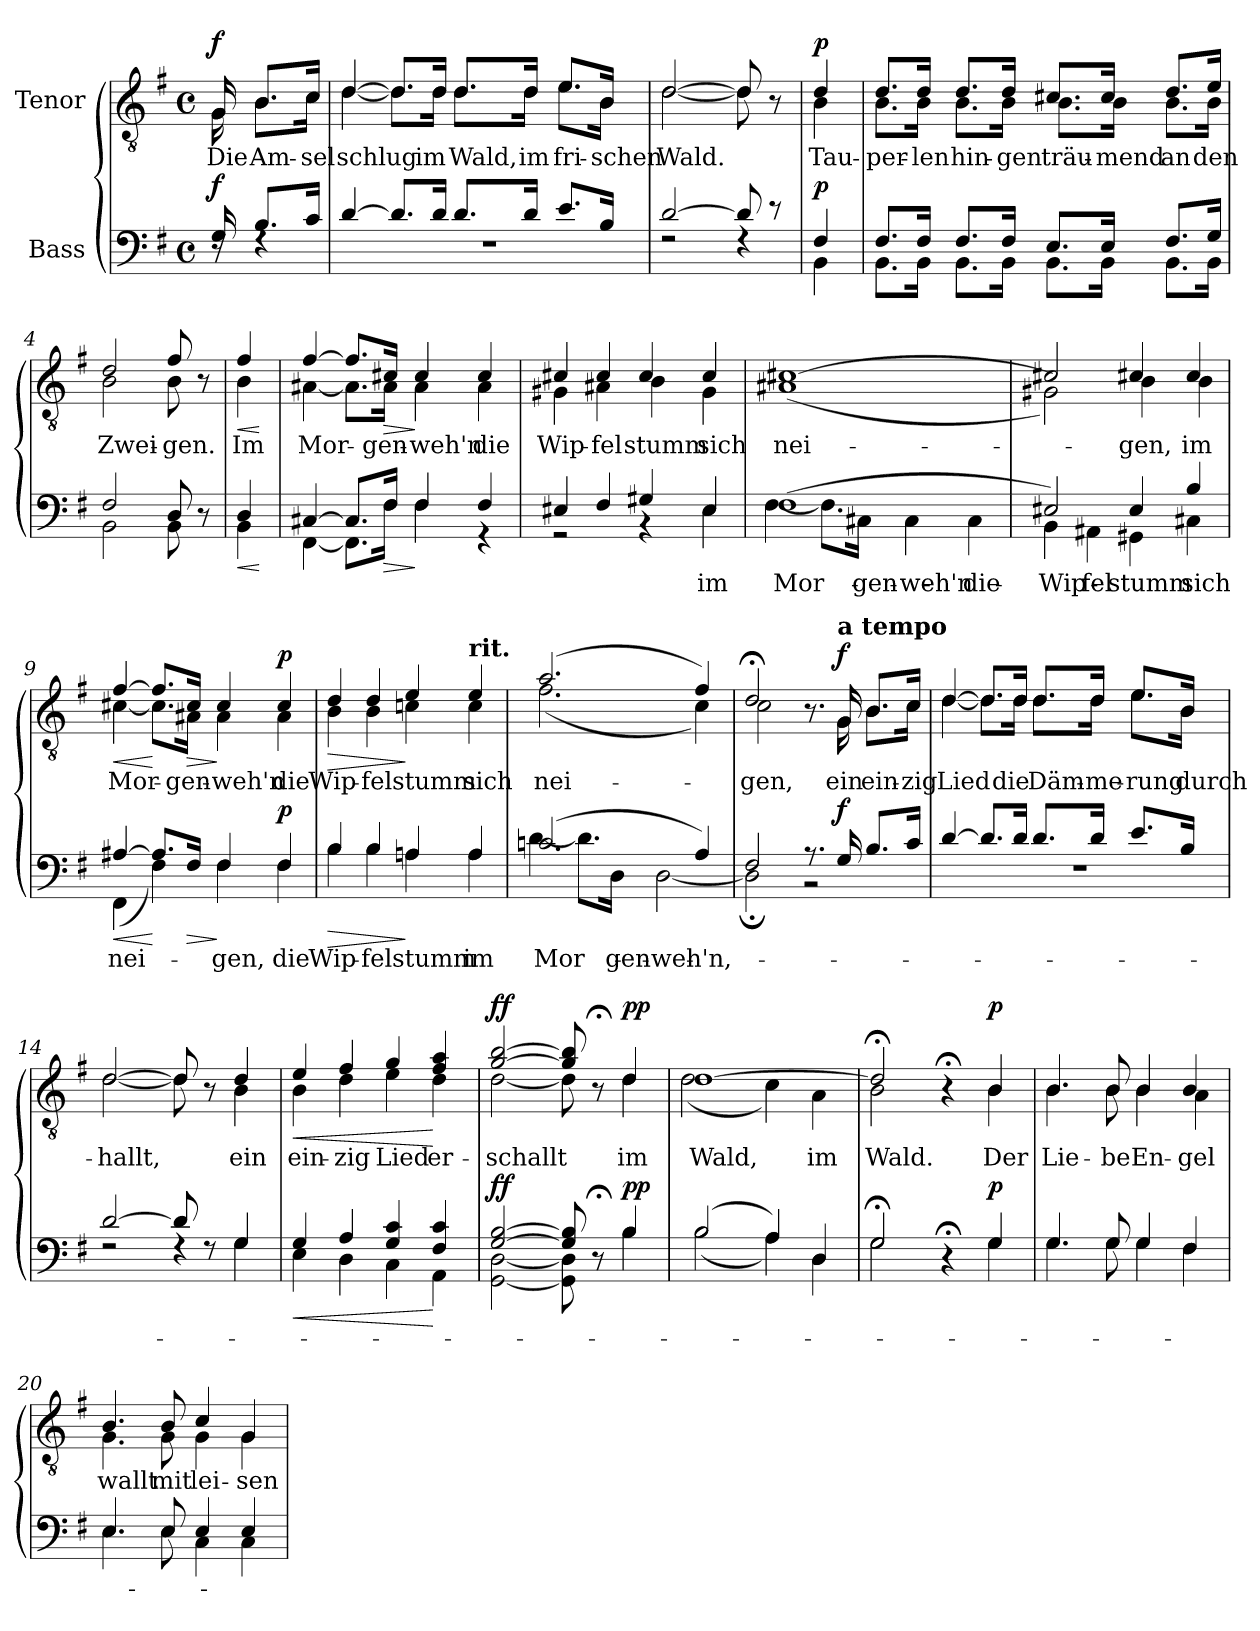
**kern	**text	**dynam	**kern	**text	**dynam
*part2	*part2	*part2	*part1	*part1	*part1
*staff2	*staff2	*staff2	*staff1	*staff1	*staff1
*I"Bass	*	*	*I"Tenor	*	*
*clefF4	*	*	*clefGv2	*	*
*k[f#]	*	*	*k[f#]	*	*
*M4/4	*	*	*M4/4	*	*
*met(c)	*	*	*met(c)	*	*
=	=	=	=	=	=
*^	*	*	*	*	*
!	!	!	!	!LO:TX:a:B:t=Frisch, aber nicht sehr rasch	!	!
!	!	!	!LO:DY:a	!	!LO:LY:b	!LO:DY:a
*	*	*	*	*^	*	*
16G/	16rF	.	f	16G/	16G\	Die	f
!	!	!	!	!	!	!LO:LY:b	!
8.B/L	4rF	.	.	8.B/L	8.B\L	Am-	.
!	!	!	!	!	!	!LO:LY:b	!
16c/Jk	.	.	.	16c/Jk	16c\Jk	-sel	.
=1	=1	=1	=1	=1	=1	=1	=1
!	!	!	!	!	!	!LO:LY:b	!
[4d/	1rF	.	.	[4d/	[4d\	schlug	.
8.d/L]	.	.	.	8.d/L]	8.d\L]	.	.
!	!	!	!	!	!	!LO:LY:b	!
16d/Jk	.	.	.	16d/Jk	16d\Jk	im	.
!	!	!	!	!	!	!LO:LY:b	!
8.d/L	.	.	.	8.d/L	8.d\L	Wald,	.
!	!	!	!	!	!	!LO:LY:b	!
16d/Jk	.	.	.	16d/Jk	16d\Jk	im	.
!	!	!	!	!	!	!LO:LY:b	!
8.e/L	.	.	.	8.e/L	8.e\L	fri-	.
!	!	!	!	!	!	!LO:LY:b	!
16B/Jk	.	.	.	16B/Jk	16B\Jk	-schen	.
=2	=2	=2	=2	=2	=2	=2	=2
!	!	!	!	!	!	!LO:LY:b	!
[2d/	2rF	.	.	[2d/	[2d\	Wald.	.
8d/]	4rF	.	.	8d/]	8d\]	.	.
8r	.	.	.	8r	8ryy	.	.
!!LO:LB:g=z	!!
=2X1	=2X1	=2X1	=2X1	=2X1	=2X1	=2X1	=2X1
!	!	!	!LO:DY:a	!	!	!LO:LY:b	!LO:DY:a
4F#/	4BB\	.	p	4d/	4B\	Tau-	p
=3	=3	=3	=3	=3	=3	=3	=3
!	!	!	!	!	!	!LO:LY:b	!
8.F#/L	8.BB\L	.	.	8.d/L	8.B\L	-per-	.
!	!	!	!	!	!	!LO:LY:b	!
16F#/Jk	16BB\Jk	.	.	16d/Jk	16B\Jk	-len	.
!	!	!	!	!	!	!LO:LY:b	!
8.F#/L	8.BB\L	.	.	8.d/L	8.B\L	hin-	.
!	!	!	!	!	!	!LO:LY:b	!
16F#/Jk	16BB\Jk	.	.	16d/Jk	16B\Jk	-gen	.
!	!	!	!	!	!	!LO:LY:b	!
8.E/L	8.BB\L	.	.	8.c#X/L	8.B\L	träu-	.
!	!	!	!	!	!	!LO:LY:b	!
16E/Jk	16BB\Jk	.	.	16c#/Jk	16B\Jk	-mend	.
!	!	!	!	!	!	!LO:LY:b	!
8.F#/L	8.BB\L	.	.	8.d/L	8.B\L	an	.
!	!	!	!	!	!	!LO:LY:b	!
16G/Jk	16BB\Jk	.	.	16e/Jk	16B\Jk	den	.
=4	=4	=4	=4	=4	=4	=4	=4
!	!	!	!	!	!	!LO:LY:b	!
2F#/	2BB\	.	.	2d/	2B\	Zwei-	.
!	!	!	!	!	!	!LO:LY:b	!
8D/	8BB\	.	.	8f#/	8B\	-gen.	.
8r	8ryy	.	.	8r	8ryy	.	.
!!LO:LB:g=z	!!
=4X2	=4X2	=4X2	=4X2	=4X2	=4X2	=4X2	=4X2
!	!	!	!LO:HP:b	!	!	!LO:LY:b	!LO:HP:b
4D/	4BB\	.	<	4f#/	4B\	Im	<
*v	*v	*	*	*	*	*	*
*	*	*	*v	*v	*	*
.	.	[	.	.	[
=5	=5	=5	=5	=5	=5
*^	*	*	*	*	*
!	!	!	!	!	!LO:LY:b	!
*	*	*	*	*^	*	*
[4C#X/	[4FF#\	.	.	[4f#/	[4A#X\	Mor-	.
8.C#/L]	8.FF#\L]	.	.	8.f#/L]	8.A#\L]	.	.
!	!	!	!LO:HP:b	!	!	!LO:LY:b	!LO:HP:b
16F#/Jk	16F#\Jk	.	>	16c#X/Jk	16A#\Jk	-gen-	>
!	!	!	!	!	!	!LO:LY:b	!
4F#/	4F#\	.	]	4c#/	4A#\	-weh'n	]
!	!	!	!	!	!	!LO:LY:b	!
4F#/	4r	.	.	4c#/	4A#\	die	.
=6	=6	=6	=6	=6	=6	=6	=6
!	!	!	!	!	!	!LO:LY:b	!
4E#X/	2r	.	.	4c#X/	4G#X\	Wip-	.
!	!	!	!	!	!	!LO:LY:b	!
4F#/	.	.	.	4c#/	4A#X\	-fel	.
!	!	!	!	!	!	!LO:LY:b	!
4G#X/	4r	.	.	4c#/	4B\	stumm	.
!	!	!LO:LY:b	!	!	!	!LO:LY:b	!
4E#/	4E#\	im	.	4c#/	4G#\	sich	.
=7	=7	=7	=7	=7	=7	=7	=7
!	!	!LO:LY:b	!	!	!	!LO:LY:b	!
(1F#	[4F#\	Mor-	.	[1c#X	(1A#X	nei-	.
.	8.F#\L]	.	.	.	.	.	.
!	!	!LO:LY:b	!	!	!	!	!
.	16C#X\Jk	-gen-	.	.	.	.	.
!	!	!LO:LY:b	!	!	!	!	!
.	4C#\	-weh'n	.	.	.	.	.
!	!	!LO:LY:b	!	!	!	!	!
.	4C#\	die	.	.	.	.	.
!!LO:LB:g=z	!!
=8	=8	=8	=8	=8	=8	=8	=8
!	!	!LO:LY:b	!	!	!	!	!
2E#X/)	4BB\	Wip-	.	2c#X/]	2G#X\)	.	.
!	!	!LO:LY:b	!	!	!	!	!
.	4AA#X\	-fel	.	.	.	.	.
!	!	!LO:LY:b	!	!	!	!LO:LY:b	!
4E#/	4GG#X\	stumm	.	4c#X/	4B\	-gen,	.
!	!	!LO:LY:b	!	!	!	!LO:LY:b	!
4B/	4C#X\	sich	.	4c#/	4B\	im	.
=9	=9	=9	=9	=9	=9	=9	=9
!	!	!LO:LY:b	!LO:HP:b	!	!	!LO:LY:b	!LO:HP:b
[4A#X/	(4FF#\	nei-	<	[4f#/	[4c#X\	Mor-	<
8.A#/L]	4F#\)	.	[	8.f#/L]	8.c#\L]	.	[
!	!	!	!LO:HP:b	!	!	!LO:LY:b	!LO:HP:b
16F#/Jk	.	.	>	16c#/Jk	16A#X\Jk	-gen-	>
!	!	!LO:LY:b	!	!	!	!LO:LY:b	!
4F#/	4F#\	-gen,	]	4c#/	4A#\	-weh'n	]
!	!	!LO:LY:b	!LO:DY:a	!	!	!LO:LY:b	!LO:DY:a
4F#/	4F#\	die	p	4c#/	4A#\	die	p
=10	=10	=10	=10	=10	=10	=10	=10
!	!	!LO:LY:b	!LO:HP:b	!	!	!LO:LY:b	!LO:HP:b
4B/	4B\	Wip-	>	4d/	4B\	Wip-	>
!	!	!LO:LY:b	!	!	!	!LO:LY:b	!
4B/	4B\	-fel	.	4d/	4B\	-fel	.
!	!	!LO:LY:b	!	!	!	!LO:LY:b	!
4An/	4A\	stumm	]	4e/	4cn\	stumm	]
!	!	!	!	!LO:TX:a:B:t=rit.	!	!	!
!	!	!LO:LY:b	!	!	!	!LO:LY:b	!
4A/	4A\	im	.	4e/	4c\	sich	.
!!LO:PB:g=z	!!
=11	=11	=11	=11	=11	=11	=11	=11
!	!	!LO:LY:b	!	!	!	!LO:LY:b	!
(2.cn/	[4d\	Mor-	.	(2.a/	(2.f#\	nei-	.
.	8.d\L]	.	.	.	.	.	.
!	!	!LO:LY:b	!	!	!	!	!
.	16D\Jk	-gen-	.	.	.	.	.
!	!	!LO:LY:b	!	!	!	!	!
.	[2D\	-weh'n,	.	.	.	.	.
4A/)	.	.	.	4f#/)	4c\)	.	.
=12	=12	=12	=12	=12	=12	=12	=12
!	!	!	!	!	!	!LO:LY:b	!
2F#/	2D;\]	.	.	2d;</	2c\	-gen,	.
8.r	2r	.	.	8.r	8.ryy	.	.
!	!	!	!	!LO:TX:a:B:t=a tempo	!	!	!
!	!	!	!LO:DY:a	!	!	!LO:LY:b	!LO:DY:a
16G/	.	.	f	16G/	16G\	ein	f
!	!	!	!	!	!	!LO:LY:b	!
8.B/L	.	.	.	8.B/L	8.B\L	ein-	.
!	!	!	!	!	!	!LO:LY:b	!
16c/Jk	.	.	.	16c/Jk	16c\Jk	-zig	.
=13	=13	=13	=13	=13	=13	=13	=13
!	!	!	!	!	!	!LO:LY:b	!
[4d/	1rF	.	.	[4d/	[4d\	Lied	.
8.d/L]	.	.	.	8.d/L]	8.d\L]	.	.
!	!	!	!	!	!	!LO:LY:b	!
16d/Jk	.	.	.	16d/Jk	16d\Jk	die	.
!	!	!	!	!	!	!LO:LY:b	!
8.d/L	.	.	.	8.d/L	8.d\L	Däm-	.
!	!	!	!	!	!	!LO:LY:b	!
16d/Jk	.	.	.	16d/Jk	16d\Jk	-me-	.
!	!	!	!	!	!	!LO:LY:b	!
8.e/L	.	.	.	8.e/L	8.e\L	-rung	.
!	!	!	!	!	!	!LO:LY:b	!
16B/Jk	.	.	.	16B/Jk	16B\Jk	durch-	.
!!LO:LB:g=z	!!
=14	=14	=14	=14	=14	=14	=14	=14
!	!	!	!	!	!	!LO:LY:b	!
[2d/	2rF	.	.	[2d/	[2d\	-hallt,	.
8d/]	4rF	.	.	8d/]	8d\]	.	.
8rF	.	.	.	8r	8ryy	.	.
!	!	!	!	!	!	!LO:LY:b	!
4G/	4G\	.	.	4d/	4B\	ein	.
=15	=15	=15	=15	=15	=15	=15	=15
!	!	!	!LO:HP:b	!	!	!LO:LY:b	!LO:HP:b
4G/	4E\	.	<	4e/	4B\	ein-	<
!	!	!	!	!	!	!LO:LY:b	!
4A/	4D\	.	.	4f#/	4d\	-zig	.
!	!	!	!	!	!	!LO:LY:b	!
4G/ 4c/	4C\	.	.	4g/	4e\	Lied	.
!	!	!	!	!	!	!LO:LY:b	!
4F#/ 4c/	4AA\	.	[	4f#/ 4a/	4d\	er-	[
=16	=16	=16	=16	=16	=16	=16	=16
!	!	!	!LO:DY:a	!	!	!LO:LY:b	!LO:DY:a
[2G/ [2B/	[2GG\ [2D\	.	ff	[2g/ [2b/	[2d\	-schallt	ff
8G/] 8B/]	8GG\] 8D\]	.	.	8g/] 8b/]	8d\]	.	.
8r;	8ryy	.	.	8r;<	8ryy	.	.
!	!	!	!	!	!	!LO:LY:b	!
!	!	!	!LO:DY:a	!	!	!LO:LY:b	!LO:DY:a
4B/	4B\	.	pp	4d/	4d\	im	pp
=17	=17	=17	=17	=17	=17	=17	=17
!	!	!	!	!	!	!LO:LY:b	!
!	!	!	!	!	!	!LO:LY:b	!
(2B/	(2B\	.	.	[1d	(2d\	Wald,	.
4A/)	4A\)	.	.	.	4c\)	.	.
!	!	!	!	!	!	!LO:LY:b	!
4D/	4D\	.	.	.	4A\	im	.
=18	=18	=18	=18	=18	=18	=18	=18
!	!	!	!	!	!	!LO:LY:b	!
2G;/	2G\	.	.	2d;</]	2B\	Wald.	.
4r;	4ryy	.	.	4r;<	4ryy	.	.
!	!	!	!LO:DY:a	!	!	!LO:LY:b	!LO:DY:a
4G/	4G\	.	p	4B/	4B\	Der	p
!!LO:LB:g=z	!!
=19	=19	=19	=19	=19	=19	=19	=19
!	!	!	!	!	!	!LO:LY:b	!
4.G/	4.G\	.	.	4.B/	4.B\	Lie-	.
!	!	!	!	!	!	!LO:LY:b	!
8G/	8G\	.	.	8B/	8B\	-be	.
!	!	!	!	!	!	!LO:LY:b	!
4G/	4G\	.	.	4B/	4B\	En-	.
!	!	!	!	!	!	!LO:LY:b	!
4F#/	4F#\	.	.	4B/	4A\	-gel	.
=20	=20	=20	=20	=20	=20	=20	=20
!	!	!	!	!	!	!LO:LY:b	!
4.E/	4.E\	.	.	4.B/	4.G\	wallt	.
!	!	!	!	!	!	!LO:LY:b	!
8E/	8E\	.	.	8B/	8G\	mit	.
!	!	!	!	!	!	!LO:LY:b	!
4E/	4C\	.	.	4c/	4G\	lei-	.
!	!	!	!	!	!	!LO:LY:b	!
4E/	4C\	.	.	4G/	4G\	-sen	.
*v	*v	*	*	*	*	*	*
*	*	*	*v	*v	*	*
=	=	=	=	=	=
*-	*-	*-	*-	*-	*-
